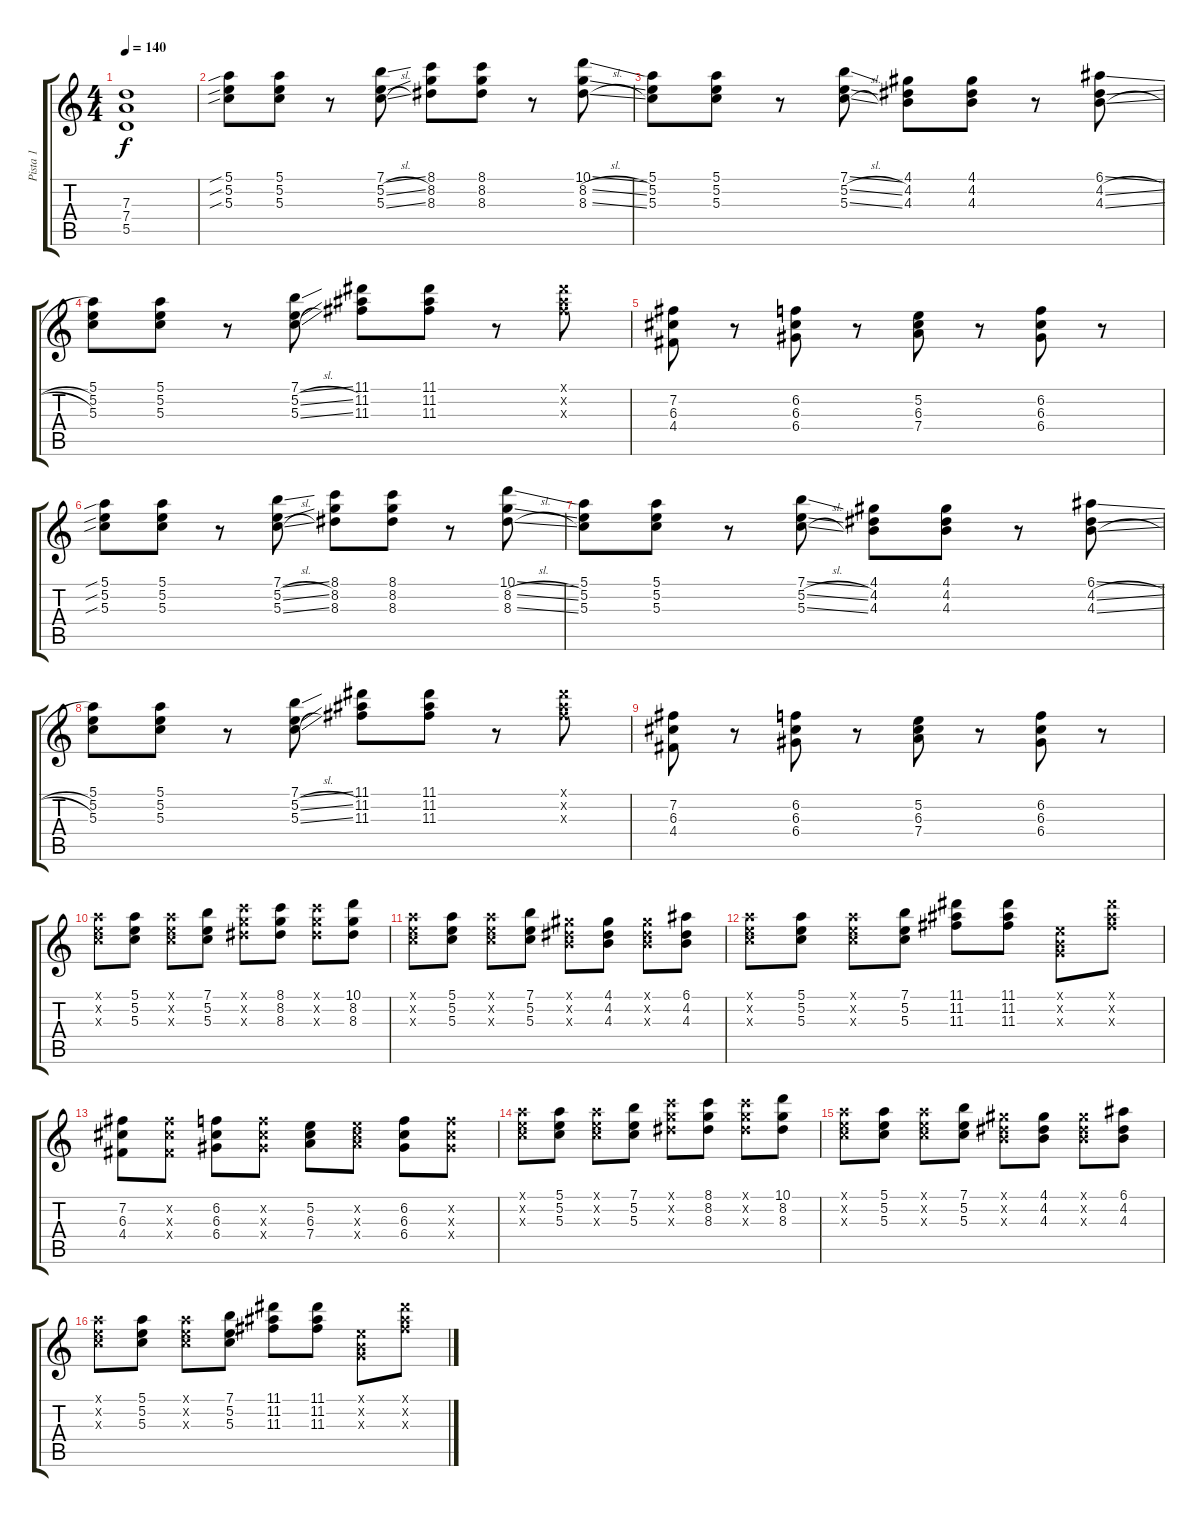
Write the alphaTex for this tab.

\track ("Pista 1" "Pista 1") {instrument electricguitarclean}
\staff {score tabs}
\tuning (E4 B3 G3 D3 A2 E2) {hide}
\ts (4 4)
\tempo 140
\clef g2
\ks c
(7.3{t} 7.4{t} 5.5{t}).1{dy f} |
(5.1{sib} 5.2{sib} 5.3{sib}).8{instrument electricguitarclean} (5.1 5.2 5.3).8 r.8 (7.1{ss} 5.2{sl} 5.3{sl}).8 (8.1 8.2 8.3).8 (8.1 8.2 8.3).8 r.8 (10.1{ss} 8.2{sl} 8.3{sl}).8 |
(5.1 5.2 5.3).8 (5.1 5.2 5.3).8 r.8 (7.1{ss} 5.2{sl} 5.3{sl}).8 (4.1 4.2 4.3).8 (4.1 4.2 4.3).8 r.8 (6.1{ss} 4.2{sl} 4.3{sl}).8 |
(5.1 5.2 5.3).8 (5.1 5.2 5.3).8 r.8 (7.1{ss} 5.2{sl} 5.3{sl}).8 (11.1 11.2 11.3).8 (11.1 11.2 11.3).8 r.8 (11.1{x} 11.2{x} 11.3{x}).8 |
(7.2 6.3 4.4).8 r.8 (6.2 6.3 6.4).8 r.8 (5.2 6.3 7.4).8 r.8 (6.2 6.3 6.4).8 r.8 |
(5.1{sib} 5.2{sib} 5.3{sib}).8 (5.1 5.2 5.3).8 r.8 (7.1{ss} 5.2{sl} 5.3{sl}).8 (8.1 8.2 8.3).8 (8.1 8.2 8.3).8 r.8 (10.1{ss} 8.2{sl} 8.3{sl}).8 |
(5.1 5.2 5.3).8 (5.1 5.2 5.3).8 r.8 (7.1{ss} 5.2{sl} 5.3{sl}).8 (4.1 4.2 4.3).8 (4.1 4.2 4.3).8 r.8 (6.1{ss} 4.2{sl} 4.3{sl}).8 |
(5.1 5.2 5.3).8 (5.1 5.2 5.3).8 r.8 (7.1{ss} 5.2{sl} 5.3{sl}).8 (11.1 11.2 11.3).8 (11.1 11.2 11.3).8 r.8 (11.1{x} 11.2{x} 11.3{x}).8 |
(7.2 6.3 4.4).8 r.8 (6.2 6.3 6.4).8 r.8 (5.2 6.3 7.4).8 r.8 (6.2 6.3 6.4).8 r.8 |
(5.1{x} 5.2{x} 5.3{x}).8 (5.1 5.2 5.3).8 (5.1{x} 5.2{x} 5.3{x}).8 (7.1 5.2 5.3).8 (8.1{x} 8.2{x} 8.3{x}).8 (8.1 8.2 8.3).8 (8.1{x} 8.2{x} 8.3{x}).8 (10.1 8.2 8.3).8 |
(5.1{x} 5.2{x} 5.3{x}).8 (5.1 5.2 5.3).8 (5.1{x} 5.2{x} 5.3{x}).8 (7.1 5.2 5.3).8 (4.1{x} 4.2{x} 4.3{x}).8 (4.1 4.2 4.3).8 (4.1{x} 4.2{x} 4.3{x}).8 (6.1 4.2 4.3).8 |
(5.1{x} 5.2{x} 5.3{x}).8 (5.1 5.2 5.3).8 (5.1{x} 5.2{x} 5.3{x}).8 (7.1 5.2 5.3).8 (11.1 11.2 11.3).8 (11.1 11.2 11.3).8 (0.1{x} 0.2{x} 0.3{x}).8 (11.1{x} 11.2{x} 11.3{x}).8 |
(7.2 6.3 4.4).8 (7.2{x} 6.3{x} 4.4{x}).8 (6.2 6.3 6.4).8 (6.2{x} 6.3{x} 6.4{x}).8 (5.2 6.3 7.4).8 (5.2{x} 6.3{x} 7.4{x}).8 (6.2 6.3 6.4).8 (6.2{x} 6.3{x} 6.4{x}).8 |
(5.1{x} 5.2{x} 5.3{x}).8 (5.1 5.2 5.3).8 (5.1{x} 5.2{x} 5.3{x}).8 (7.1 5.2 5.3).8 (8.1{x} 8.2{x} 8.3{x}).8 (8.1 8.2 8.3).8 (8.1{x} 8.2{x} 8.3{x}).8 (10.1 8.2 8.3).8 |
(5.1{x} 5.2{x} 5.3{x}).8 (5.1 5.2 5.3).8 (5.1{x} 5.2{x} 5.3{x}).8 (7.1 5.2 5.3).8 (4.1{x} 4.2{x} 4.3{x}).8 (4.1 4.2 4.3).8 (4.1{x} 4.2{x} 4.3{x}).8 (6.1 4.2 4.3).8 |
(5.1{x} 5.2{x} 5.3{x}).8 (5.1 5.2 5.3).8 (5.1{x} 5.2{x} 5.3{x}).8 (7.1 5.2 5.3).8 (11.1 11.2 11.3).8 (11.1 11.2 11.3).8 (0.1{x} 0.2{x} 0.3{x}).8 (11.1{x} 11.2{x} 11.3{x}).8
